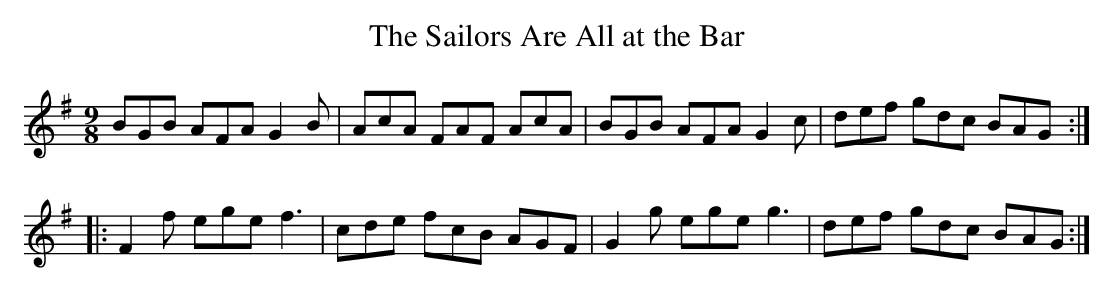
X:1
T:Sailors Are All at the Bar, The
L:1/8
M:9/8
K:G
BGB AFA G2B|AcA FAF AcA|BGB AFA G2c|def gdc BAG:|
|:F2f ege f3|cde fcB AGF|G2g ege g3|def gdc BAG:|
